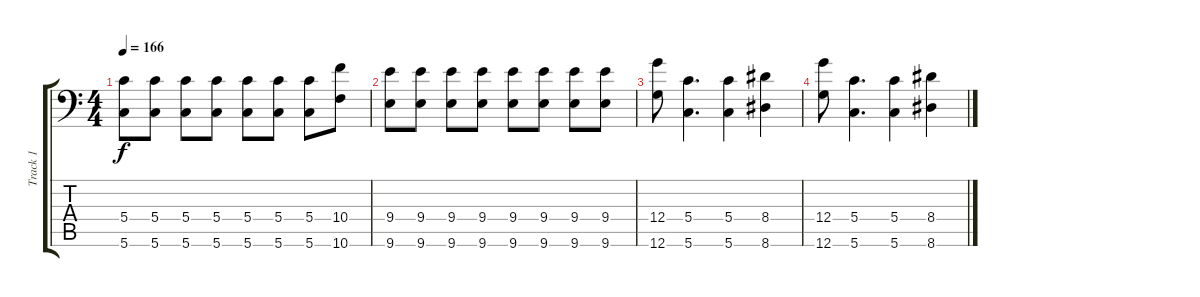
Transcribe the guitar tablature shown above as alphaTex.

\track ("Track 1" "Track 1") {instrument distortionguitar}
\staff {score tabs}
\tuning (A3 E3 C3 G2 D2 G1) {hide}
\ts (4 4)
\tempo 166
\clef f4
\ks c
(5.4 5.6).8{dy f} (5.4 5.6).8 (5.4 5.6).8 (5.4 5.6).8 (5.4 5.6).8 (5.4 5.6).8 (5.4 5.6).8 (10.4 10.6).8 |
(9.4 9.6).8 (9.4 9.6).8 (9.4 9.6).8 (9.4 9.6).8 (9.4 9.6).8 (9.4 9.6).8 (9.4 9.6).8 (9.4 9.6).8 |
(12.4 12.6).8 (5.4 5.6).4{d} (5.4 5.6).4 (8.4 8.6).4 |
(12.4 12.6).8 (5.4 5.6).4{d} (5.4 5.6).4 (8.4 8.6).4
